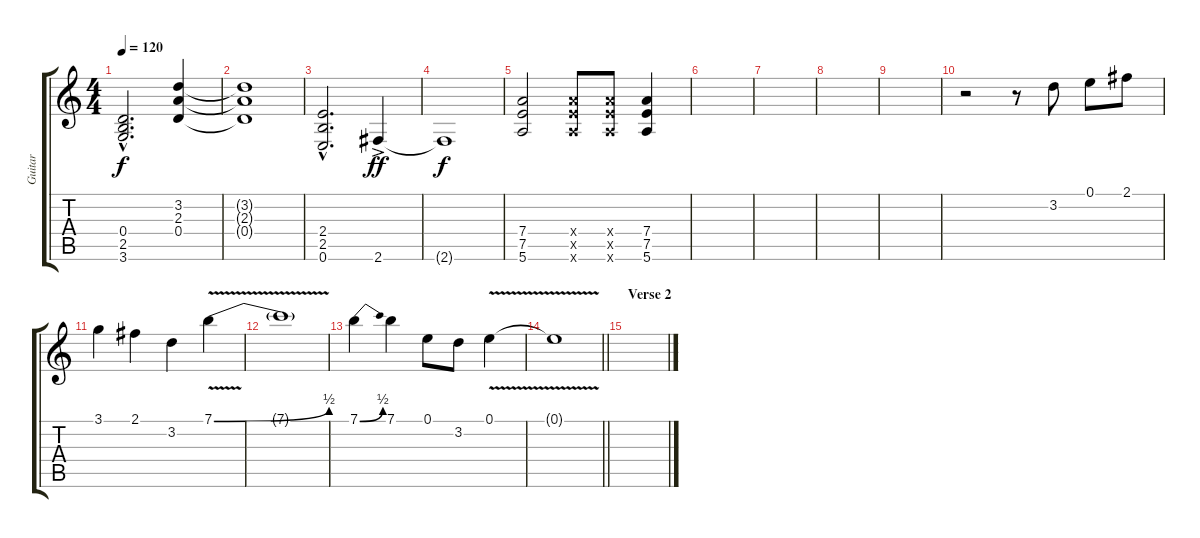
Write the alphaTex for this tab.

\track ("Guitar" "Guitar") {instrument distortionguitar}
\staff {score tabs}
\tuning (E4 B3 G3 D3 A2 E2) {hide}
\ts (4 4)
\tempo 120
\clef g2
\ks c
(0.4{hac} 2.5{hac} 3.6{hac}).2{d dy f} (3.2 2.3 0.4).4 |
(3.2{t} 2.3{t} 0.4{t}).1 |
(2.4{hac} 2.5{hac} 0.6{hac}).2{d} 2.6{ac}.4{dy ff} |
2.6{t}.1{dy f} |
(7.4 7.5 5.6).2 (7.4{x} 7.5{x} 5.6{x}).8 (7.4{x} 7.5{x} 5.6{x}).8 (7.4 7.5 5.6).4 |
|
|
|
|
r.2{volume 4 instrument distortionguitar} r.8 3.2.8 0.1.8 2.1.8 |
3.1.4 2.1.4 3.2.4 7.1{be (bend 0 0 60 2) v}.4 |
7.1{t}.1 |
7.1{be (bend 0 0 60 2)}.4 7.1.4 0.1.8 3.2.8 0.1{v}.4 |
\barLineRight lightlight
0.1{t}.1 |
\section ("" "Verse 2")
